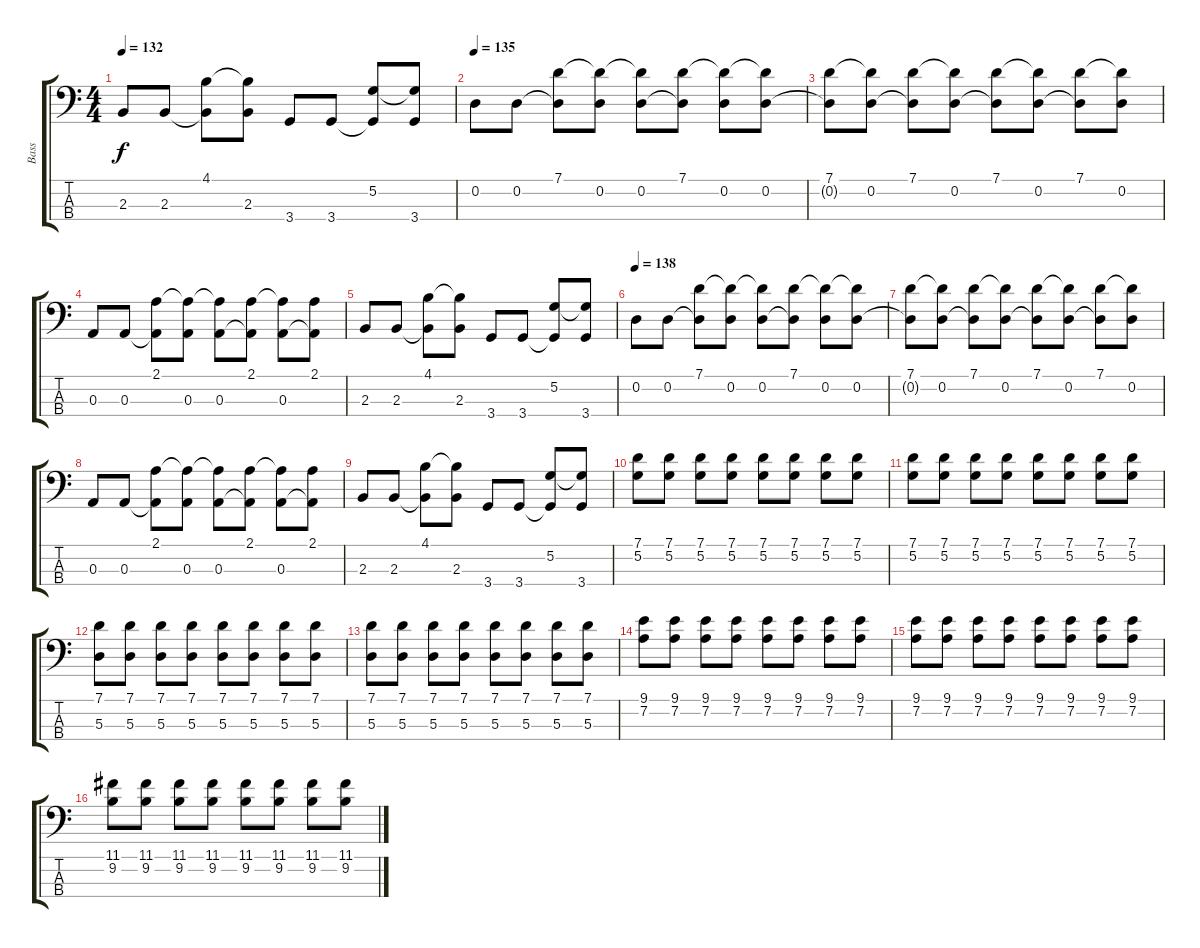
\track ("Bass" "Bass") {instrument electricbasspick}
\staff {score tabs}
\tuning (G2 D2 A1 E1) {hide}
\ts (4 4)
\tempo 132
\clef f4
\ks c
2.3.8{dy f} 2.3.8 (4.1 2.3{t}).8 (4.1{t} 2.3).8 3.4.8 3.4.8 (5.2 3.4{t}).8 (5.2{t} 3.4).8 |
\tempo 135
0.2.8 0.2.8 (7.1 0.2{t}).8 (7.1{t} 0.2).8 (7.1{t} 0.2).8 (7.1 0.2{t}).8 (7.1{t} 0.2).8 (7.1{t} 0.2).8 |
(7.1 0.2{t}).8 (7.1{t} 0.2).8 (7.1 0.2{t}).8 (7.1{t} 0.2).8 (7.1 0.2{t}).8 (7.1{t} 0.2).8 (7.1 0.2{t}).8 (7.1{t} 0.2).8 |
0.3.8 0.3.8 (2.1 0.3{t}).8 (2.1{t} 0.3).8 (2.1{t} 0.3).8 (2.1 0.3{t}).8 (2.1{t} 0.3).8 (2.1 0.3{t}).8 |
2.3.8 2.3.8 (4.1 2.3{t}).8 (4.1{t} 2.3).8 3.4.8 3.4.8 (5.2 3.4{t}).8 (5.2{t} 3.4).8 |
\tempo 138
0.2.8 0.2.8 (7.1 0.2{t}).8 (7.1{t} 0.2).8 (7.1{t} 0.2).8 (7.1 0.2{t}).8 (7.1{t} 0.2).8 (7.1{t} 0.2).8 |
(7.1 0.2{t}).8 (7.1{t} 0.2).8 (7.1 0.2{t}).8 (7.1{t} 0.2).8 (7.1 0.2{t}).8 (7.1{t} 0.2).8 (7.1 0.2{t}).8 (7.1{t} 0.2).8 |
0.3.8 0.3.8 (2.1 0.3{t}).8 (2.1{t} 0.3).8 (2.1{t} 0.3).8 (2.1 0.3{t}).8 (2.1{t} 0.3).8 (2.1 0.3{t}).8 |
2.3.8 2.3.8 (4.1 2.3{t}).8 (4.1{t} 2.3).8 3.4.8 3.4.8 (5.2 3.4{t}).8 (5.2{t} 3.4).8 |
(7.1 5.2).8 (7.1 5.2).8 (7.1 5.2).8 (7.1 5.2).8 (7.1 5.2).8 (7.1 5.2).8 (7.1 5.2).8 (7.1 5.2).8 |
(7.1 5.2).8 (7.1 5.2).8 (7.1 5.2).8 (7.1 5.2).8 (7.1 5.2).8 (7.1 5.2).8 (7.1 5.2).8 (7.1 5.2).8 |
(7.1 5.3).8 (7.1 5.3).8 (7.1 5.3).8 (7.1 5.3).8 (7.1 5.3).8 (7.1 5.3).8 (7.1 5.3).8 (7.1 5.3).8 |
(7.1 5.3).8 (7.1 5.3).8 (7.1 5.3).8 (7.1 5.3).8 (7.1 5.3).8 (7.1 5.3).8 (7.1 5.3).8 (7.1 5.3).8 |
(9.1 7.2).8 (9.1 7.2).8 (9.1 7.2).8 (9.1 7.2).8 (9.1 7.2).8 (9.1 7.2).8 (9.1 7.2).8 (9.1 7.2).8 |
(9.1 7.2).8 (9.1 7.2).8 (9.1 7.2).8 (9.1 7.2).8 (9.1 7.2).8 (9.1 7.2).8 (9.1 7.2).8 (9.1 7.2).8 |
(11.1 9.2).8 (11.1 9.2).8 (11.1 9.2).8 (11.1 9.2).8 (11.1 9.2).8 (11.1 9.2).8 (11.1 9.2).8 (11.1 9.2).8
